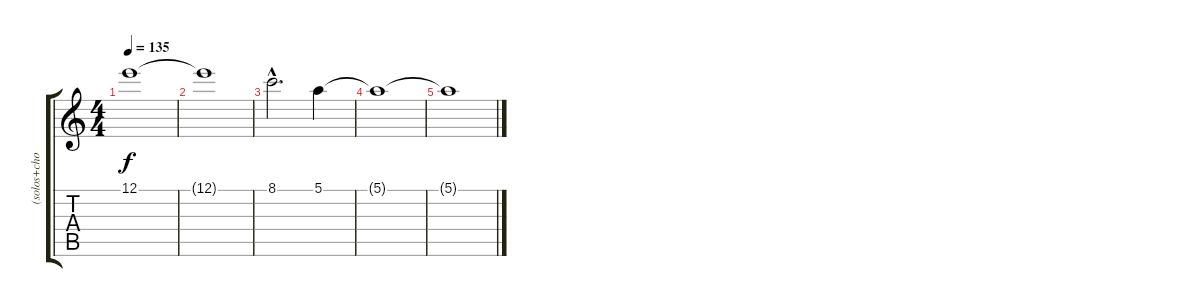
\track ("(solos+choeurs)" "(solos+cho") {instrument fretlessbass}
\staff {score tabs}
\tuning (E4 B3 G3 D3 A2 E2) {hide}
\ts (4 4)
\tempo 135
\clef g2
\ks c
12.1.1{dy f} |
12.1{t}.1 |
8.1{hac}.2{d volume 0} 5.1.4 |
5.1{t}.1 |
5.1{t}.1
